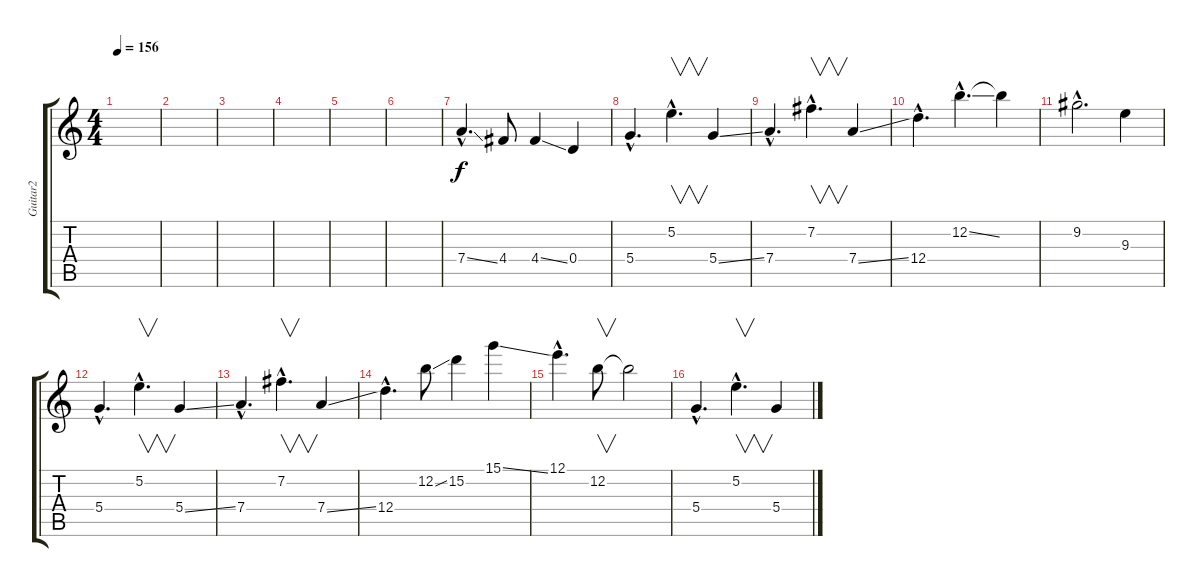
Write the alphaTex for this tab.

\track ("Guitar2" "Guitar2") {instrument overdrivenguitar}
\staff {score tabs}
\tuning (E4 B3 G3 D3 A2 E2) {hide}
\ts (4 4)
\tempo 156
\clef g2
\ks c
|
|
|
|
|
|
7.4{ss hac}.4{d} 4.4.8 4.4{ss}.4 0.4.4 |
5.4{hac}.4{d} 5.2{hac}.4{v d} 5.4{ss}.4 |
7.4{hac}.4{d} 7.2{hac}.4{v d} 7.4{ss}.4 |
12.4{hac}.4{d} 12.2{ss hac}.4{d} 12.2{t}.4 |
9.2{hac}.2{d} 9.3.4 |
5.4{hac}.4{d} 5.2{hac}.4{v d} 5.4{ss}.4 |
7.4{hac}.4{d} 7.2{hac}.4{v d} 7.4{ss}.4 |
12.4{hac}.4{d} 12.2{ss}.8 15.2.4 15.1{ss}.4 |
12.1{hac}.4{d} 12.2.8{v} 12.2{t}.2 |
5.4{hac}.4{d} 5.2{hac}.4{v d} 5.4{ss}.4
